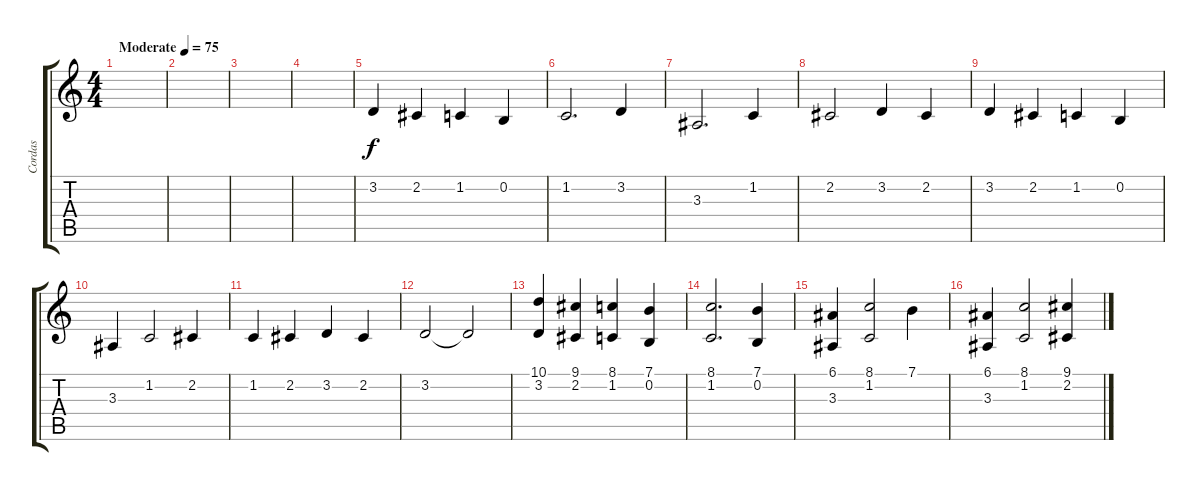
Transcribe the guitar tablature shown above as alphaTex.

\track ("Cordas" "Cordas") {instrument synthstrings1}
\staff {score tabs}
\tuning (E4 B3 G3 D3 A2 E2) {hide}
\ts (4 4)
\tempo (75 "Moderate")
\clef g2
\ks c
|
|
|
|
3.2.4 2.2.4 1.2.4 0.2.4 |
1.2.2{d} 3.2.4 |
3.3.2{d} 1.2.4 |
2.2.2 3.2.4 2.2.4 |
3.2.4 2.2.4 1.2.4 0.2.4 |
3.3.4 1.2.2 2.2.4 |
1.2.4 2.2.4 3.2.4 2.2.4 |
3.2.2 3.2{t}.2 |
(10.1 3.2).4{volume 9} (9.1 2.2).4 (8.1 1.2).4 (7.1 0.2).4 |
(8.1 1.2).2{d} (7.1 0.2).4 |
(6.1 3.3).4 (8.1 1.2).2 7.1.4 |
(6.1 3.3).4 (8.1 1.2).2 (9.1 2.2).4
